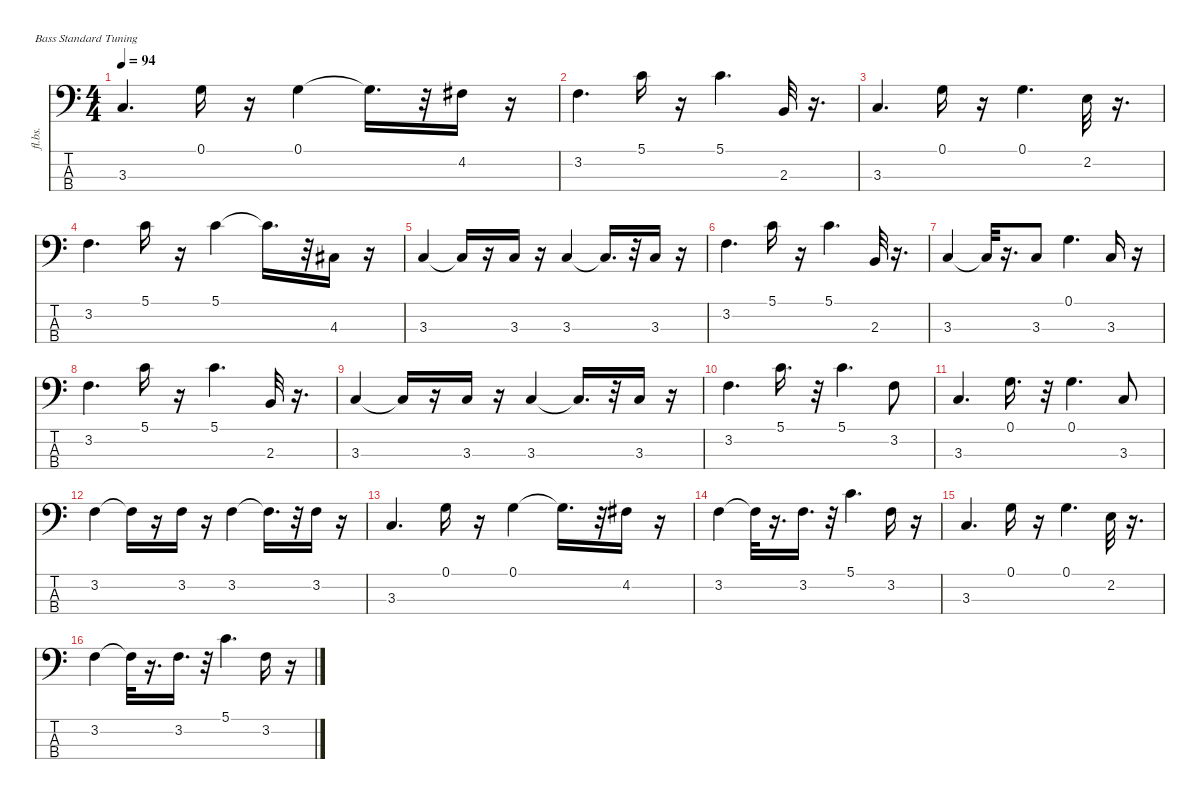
\defaultSystemsLayout 4
\hideDynamics
\bracketExtendMode nobrackets
\otherSystemsTrackNameOrientation horizontal
\track ("Fretless Bass" "fl.bs.") {instrument fretlessbass}
\staff {score tabs}
\tuning (G2 D2 A1 E1)
\ts (4 4)
\tempo 94
\clef f4
\ks c
3.3.4{d dy f beam Up} 0.1.16{dy mf beam Down} r.16{beam Down} 0.1.4{dy f beam Down} 0.1{t}.16{d beam Down} r.32{beam Down} 4.2{acc #}.16{dy mf beam Down} r.16{beam Down} |
3.2.4{d dy f beam Down} 5.1.16{dy mf beam Down} r.16{beam Down} 5.1.4{d dy f beam Down} 2.3.32{dy mf beam Up} r.16{d beam Up} |
3.3.4{d dy f beam Up} 0.1.16{dy mf beam Down} r.16{beam Down} 0.1.4{d dy f beam Down} 2.2.32{dy mf beam Down} r.16{d beam Down} |
3.2.4{d dy f beam Down} 5.1.16{dy mf beam Down} r.16{beam Down} 5.1.4{dy f beam Down} 5.1{t}.16{d beam Down} r.32{beam Down} 4.3{acc #}.16{dy mf beam Down} r.16{beam Down} |
3.3.4{beam Up} 3.3{t}.16{dy f beam Up} r.16{beam Up} 3.3.16{dy mf beam Up} r.16{beam Up} 3.3.4{beam Up} 3.3{t}.16{d dy f beam Up} r.32{beam Up} 3.3.16{beam Up} r.16{beam Up} |
3.2.4{d beam Down} 5.1.16{dy mf beam Down} r.16{beam Down} 5.1.4{d dy f beam Down} 2.3.32{dy mf beam Up} r.16{d beam Up} |
3.3.4{dy f beam Up} 3.3{t}.32{beam Up} r.16{d beam Up} 3.3.8{dy mf beam Up} 0.1.4{d beam Down} 3.3.16{dy f beam Up} r.16{beam Up} |
3.2.4{d beam Down} 5.1.16{dy mf beam Down} r.16{beam Down} 5.1.4{d dy f beam Down} 2.3.32{dy mf beam Up} r.16{d beam Up} |
3.3.4{beam Up} 3.3{t}.16{dy f beam Up} r.16{beam Up} 3.3.16{dy mf beam Up} r.16{beam Up} 3.3.4{beam Up} 3.3{t}.16{d dy f beam Up} r.32{beam Up} 3.3.16{beam Up} r.16{beam Up} |
3.2.4{d dy mf beam Down} 5.1.16{d dy f beam Down} r.32{beam Down} 5.1.4{d dy mf beam Down} 3.2.8{dy f beam Down} |
3.3.4{d dy mf beam Up} 0.1.16{d dy f beam Down} r.32{beam Down} 0.1.4{d dy mf beam Down} 3.3.8{dy f beam Up} |
3.2.4{dy mf beam Down} 3.2{t}.16{dy f beam Down} r.16{beam Down} 3.2.16{dy mf beam Down} r.16{beam Down} 3.2.4{beam Down} 3.2{t}.16{d dy f beam Down} r.32{beam Down} 3.2.16{beam Down} r.16{beam Down} |
3.3.4{d beam Up} 0.1.16{dy mf beam Down} r.16{beam Down} 0.1.4{dy f beam Down} 0.1{t}.16{d beam Down} r.32{beam Down} 4.2{acc #}.16{dy mf beam Down} r.16{beam Down} |
3.2.4{beam Down} 3.2{t}.32{dy f beam Down} r.16{d beam Down} 3.2.16{d dy mf beam Down} r.32{beam Down} 5.1.4{d beam Down} 3.2.16{dy f beam Down} r.16{beam Down} |
3.3.4{d beam Up} 0.1.16{dy mf beam Down} r.16{beam Down} 0.1.4{d dy f beam Down} 2.2.32{dy mf beam Down} r.16{d beam Down} |
3.2.4{beam Down} 3.2{t}.32{dy f beam Down} r.16{d beam Down} 3.2.16{d dy mf beam Down} r.32{beam Down} 5.1.4{d beam Down} 3.2.16{dy f beam Down} r.16{beam Down}
